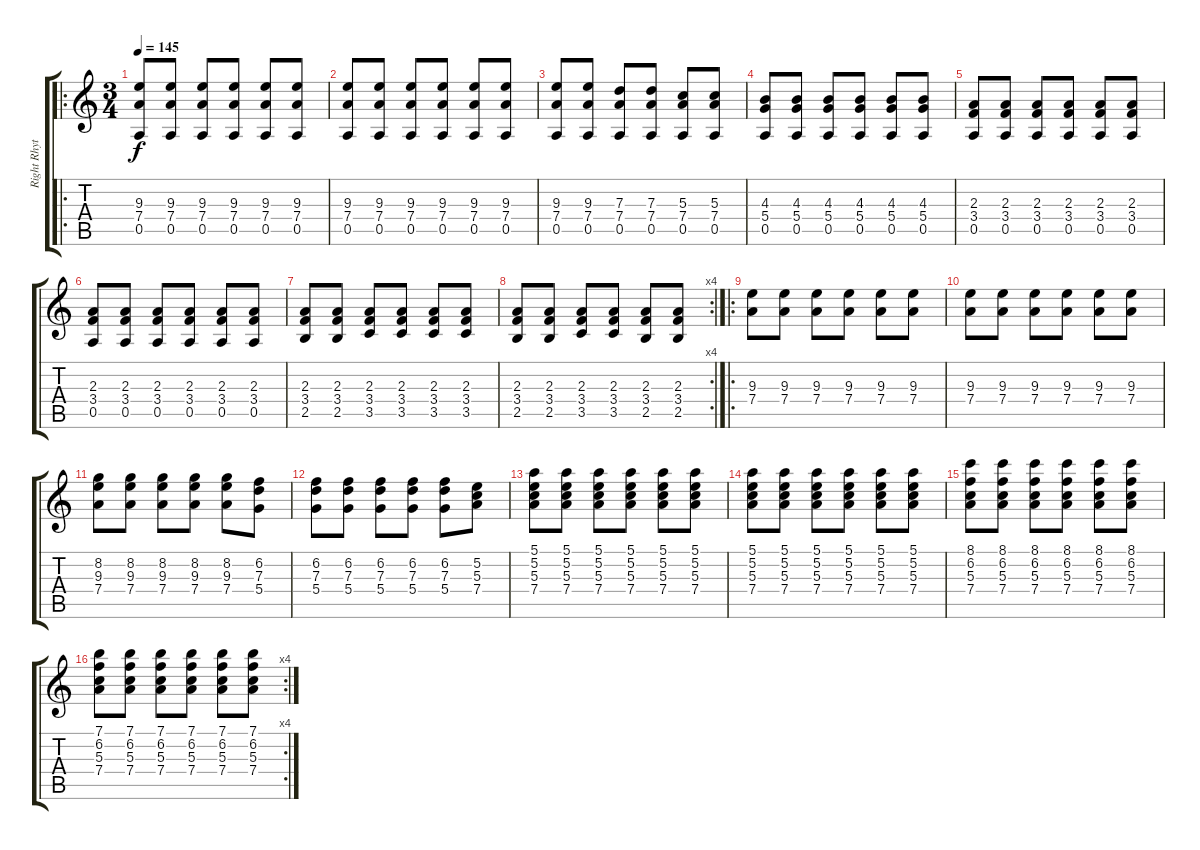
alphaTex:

\track ("Right Rhythm" "Right Rhyt") {instrument distortionguitar}
\staff {score tabs}
\tuning (E4 B3 G3 D3 A2 D2) {hide}
\ro
\ts (3 4)
\tempo 145
\clef g2
\ks c
(9.3 7.4 0.5).8{dy f} (9.3 7.4 0.5).8 (9.3 7.4 0.5).8 (9.3 7.4 0.5).8 (9.3 7.4 0.5).8 (9.3 7.4 0.5).8 |
(9.3 7.4 0.5).8 (9.3 7.4 0.5).8 (9.3 7.4 0.5).8 (9.3 7.4 0.5).8 (9.3 7.4 0.5).8 (9.3 7.4 0.5).8 |
(9.3 7.4 0.5).8 (9.3 7.4 0.5).8 (7.3 7.4 0.5).8 (7.3 7.4 0.5).8 (5.3 7.4 0.5).8 (5.3 7.4 0.5).8 |
(4.3 5.4 0.5).8 (4.3 5.4 0.5).8 (4.3 5.4 0.5).8 (4.3 5.4 0.5).8 (4.3 5.4 0.5).8 (4.3 5.4 0.5).8 |
(2.3 3.4 0.5).8 (2.3 3.4 0.5).8 (2.3 3.4 0.5).8 (2.3 3.4 0.5).8 (2.3 3.4 0.5).8 (2.3 3.4 0.5).8 |
(2.3 3.4 0.5).8 (2.3 3.4 0.5).8 (2.3 3.4 0.5).8 (2.3 3.4 0.5).8 (2.3 3.4 0.5).8 (2.3 3.4 0.5).8 |
(2.3 3.4 2.5).8 (2.3 3.4 2.5).8 (2.3 3.4 3.5).8 (2.3 3.4 3.5).8 (2.3 3.4 3.5).8 (2.3 3.4 3.5).8 |
\rc 4
(2.3 3.4 2.5).8 (2.3 3.4 2.5).8 (2.3 3.4 3.5).8 (2.3 3.4 3.5).8 (2.3 3.4 2.5).8 (2.3 3.4 2.5).8 |
\ro
(9.3 7.4).8 (9.3 7.4).8 (9.3 7.4).8 (9.3 7.4).8 (9.3 7.4).8 (9.3 7.4).8 |
(9.3 7.4).8 (9.3 7.4).8 (9.3 7.4).8 (9.3 7.4).8 (9.3 7.4).8 (9.3 7.4).8 |
(8.2 9.3 7.4).8 (8.2 9.3 7.4).8 (8.2 9.3 7.4).8 (8.2 9.3 7.4).8 (8.2 9.3 7.4).8 (6.2 7.3 5.4).8 |
(6.2 7.3 5.4).8 (6.2 7.3 5.4).8 (6.2 7.3 5.4).8 (6.2 7.3 5.4).8 (6.2 7.3 5.4).8 (5.2 5.3 7.4).8 |
(5.1 5.2 5.3 7.4).8 (5.1 5.2 5.3 7.4).8 (5.1 5.2 5.3 7.4).8 (5.1 5.2 5.3 7.4).8 (5.1 5.2 5.3 7.4).8 (5.1 5.2 5.3 7.4).8 |
(5.1 5.2 5.3 7.4).8 (5.1 5.2 5.3 7.4).8 (5.1 5.2 5.3 7.4).8 (5.1 5.2 5.3 7.4).8 (5.1 5.2 5.3 7.4).8 (5.1 5.2 5.3 7.4).8 |
(8.1 6.2 5.3 7.4).8 (8.1 6.2 5.3 7.4).8 (8.1 6.2 5.3 7.4).8 (8.1 6.2 5.3 7.4).8 (8.1 6.2 5.3 7.4).8 (8.1 6.2 5.3 7.4).8 |
\rc 4
(7.1 6.2 5.3 7.4).8 (7.1 6.2 5.3 7.4).8 (7.1 6.2 5.3 7.4).8 (7.1 6.2 5.3 7.4).8 (7.1 6.2 5.3 7.4).8 (7.1 6.2 5.3 7.4).8
